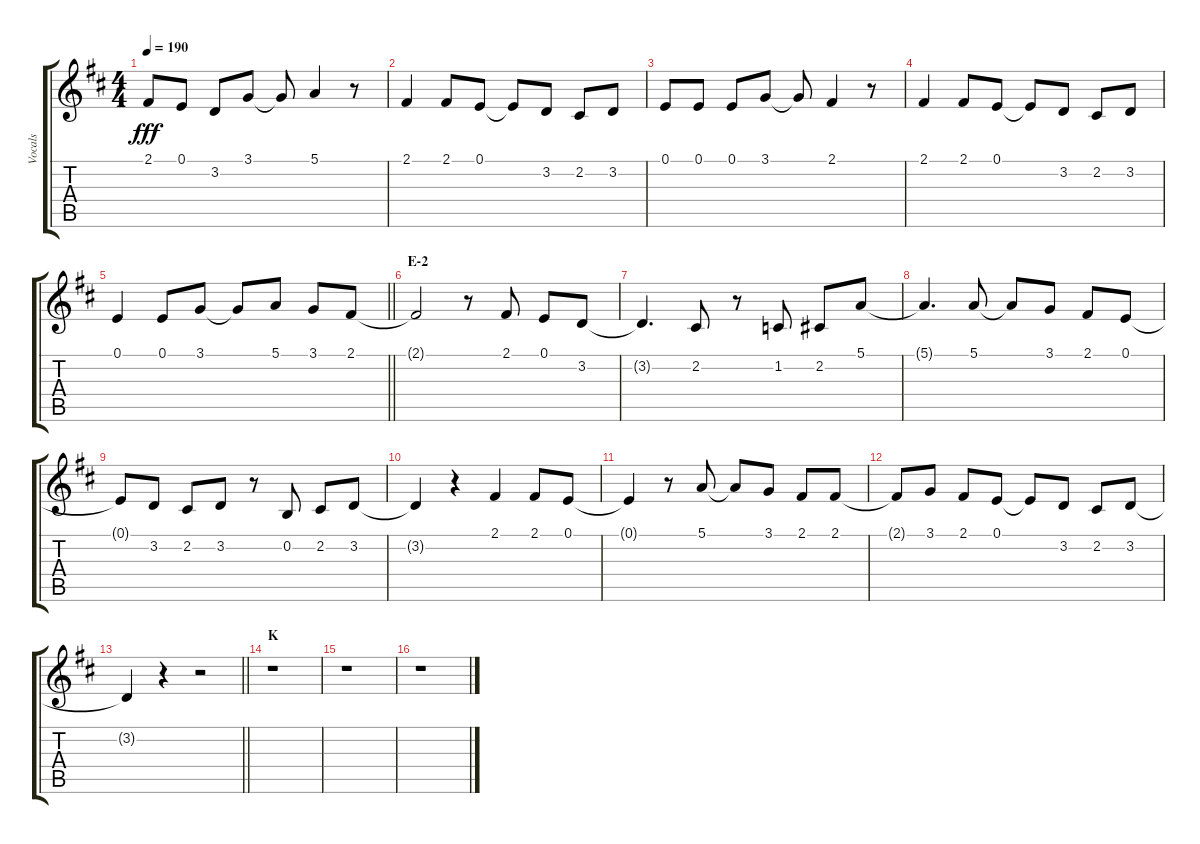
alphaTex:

\track ("Vocals" "Vocals") {instrument voiceoohs}
\staff {score tabs}
\tuning (E4 B3 G3 D3 A2 E2) {hide}
\ts (4 4)
\tempo 190
\clef g2
\ks d
2.1.8{dy fff} 0.1.8 3.2.8 3.1.8 3.1{t}.8 5.1.4 r.8 |
2.1.4 2.1.8 0.1.8 0.1{t}.8 3.2.8 2.2.8 3.2.8 |
0.1.8 0.1.8 0.1.8 3.1.8 3.1{t}.8 2.1.4 r.8 |
2.1.4 2.1.8 0.1.8 0.1{t}.8 3.2.8 2.2.8 3.2.8 |
\barLineRight lightlight
0.1.4 0.1.8 3.1.8 3.1{t}.8 5.1.8 3.1.8 2.1.8 |
\section ("" "E-2")
2.1{t}.2 r.8 2.1.8 0.1.8 3.2.8 |
3.2{t}.4{d} 2.2.8 r.8 1.2.8 2.2.8 5.1.8 |
5.1{t}.4{d} 5.1.8 5.1{t}.8 3.1.8 2.1.8 0.1.8 |
0.1{t}.8 3.2.8 2.2.8 3.2.8 r.8 0.2.8 2.2.8 3.2.8 |
3.2{t}.4 r.4 2.1.4 2.1.8 0.1.8 |
0.1{t}.4 r.8 5.1.8 5.1{t}.8 3.1.8 2.1.8 2.1.8 |
2.1{t}.8 3.1.8 2.1.8 0.1.8 0.1{t}.8 3.2.8 2.2.8 3.2.8 |
\barLineRight lightlight
3.2{t}.4 r.4 r.2 |
\section ("" "K")
r.1 |
r.1 |
r.1
